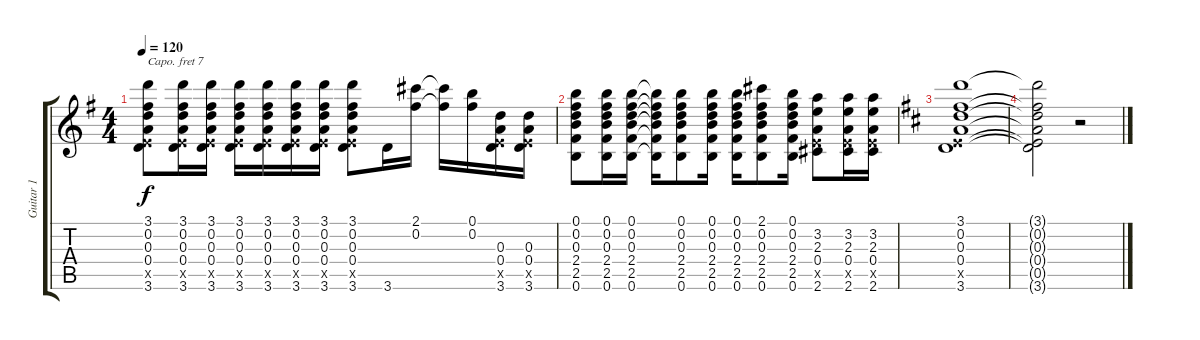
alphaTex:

\track ("Guitar 1" "Guitar 1") {instrument acousticguitarsteel}
\staff {score tabs}
\capo 7
\tuning (E4 B3 G3 D3 A2 E2) {hide}
\ts (4 4)
\tempo 120
\clef g2
\ks g
(3.1 0.2 0.3 0.4 0.5{x} 3.6).8{dy f} (3.1 0.2 0.3 0.4 0.5{x} 3.6).16 (3.1 0.2 0.3 0.4 0.5{x} 3.6).16 (3.1 0.2 0.3 0.4 0.5{x} 3.6).16 (3.1 0.2 0.3 0.4 0.5{x} 3.6).16 (3.1 0.2 0.3 0.4 0.5{x} 3.6).16 (3.1 0.2 0.3 0.4 0.5{x} 3.6).16 (3.1 0.2 0.3 0.4 0.5{x} 3.6).8 3.6.16 (2.1 0.2).16 (2.1{t} 0.2{t}).16 (0.1 0.2).16 (0.3 0.4 0.5{x} 3.6).16 (0.3 0.4 0.5{x} 3.6).16 |
(0.1 0.2 0.3 2.4 2.5 0.6).8 (0.1 0.2 0.3 2.4 2.5 0.6).16 (0.1 0.2 0.3 2.4 2.5 0.6).16 (0.1{t} 0.2{t} 0.3{t} 2.4{t} 2.5{t} 0.6{t}).16 (0.1 0.2 0.3 2.4 2.5 0.6).8 (0.1 0.2 0.3 2.4 2.5 0.6).16 (0.1 0.2 0.3 2.4 2.5 0.6).16 (2.1 0.2 0.3 2.4 2.5 0.6).8 (0.1 0.2 0.3 2.4 2.5 0.6).16 (3.2 2.3 0.4 0.5{x} 2.6).8 (3.2 2.3 0.4 0.5{x} 2.6).16 (3.2 2.3 0.4 0.5{x} 2.6).16 |
\ks d
(3.1 0.2 0.3 0.4 0.5{x} 3.6).1 |
(3.1{t} 0.2{t} 0.3{t} 0.4{t} 0.5{t} 3.6{t}).2 r.2
